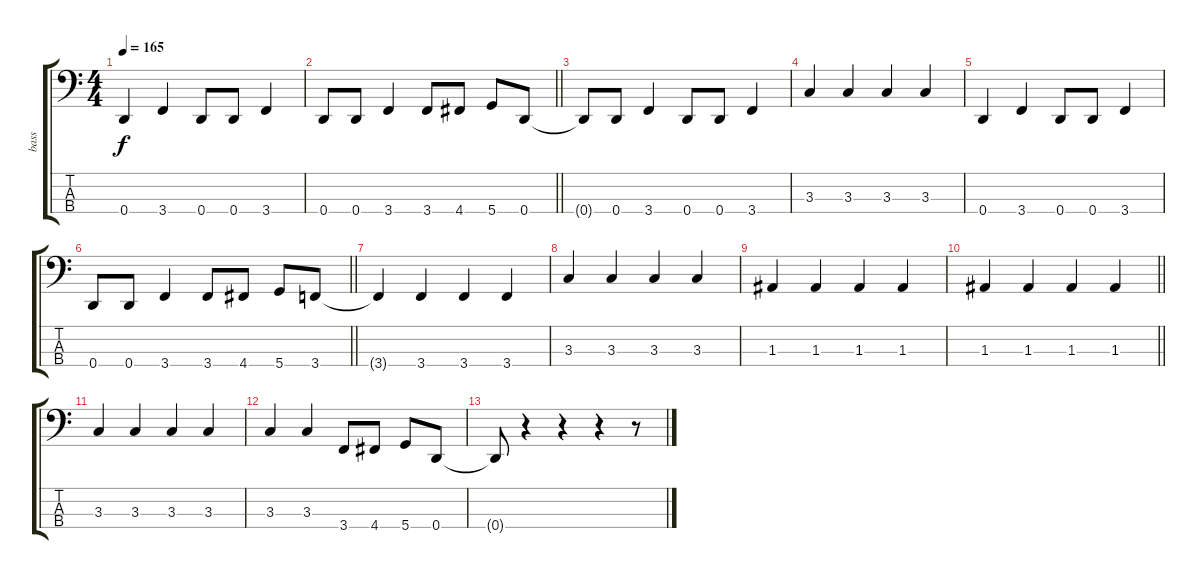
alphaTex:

\track ("bass" "bass") {instrument electricbassfinger}
\staff {score tabs}
\tuning (G2 D2 A1 D1) {hide}
\ts (4 4)
\tempo 165
\clef f4
\ks c
0.4.4{dy f} 3.4.4 0.4.8 0.4.8 3.4.4 |
\barLineRight lightlight
0.4.8 0.4.8 3.4.4 3.4.8 4.4.8 5.4.8 0.4.8 |
0.4{t}.8 0.4.8 3.4.4 0.4.8 0.4.8 3.4.4 |
3.3.4 3.3.4 3.3.4 3.3.4 |
0.4.4 3.4.4 0.4.8 0.4.8 3.4.4 |
\barLineRight lightlight
0.4.8 0.4.8 3.4.4 3.4.8 4.4.8 5.4.8 3.4.8 |
3.4{t}.4 3.4.4 3.4.4 3.4.4 |
3.3.4 3.3.4 3.3.4 3.3.4 |
1.3.4 1.3.4 1.3.4 1.3.4 |
\barLineRight lightlight
1.3.4 1.3.4 1.3.4 1.3.4 |
3.3.4 3.3.4 3.3.4 3.3.4 |
3.3.4 3.3.4 3.4.8 4.4.8 5.4.8 0.4.8 |
0.4{t}.8 r.4 r.4 r.4 r.8
